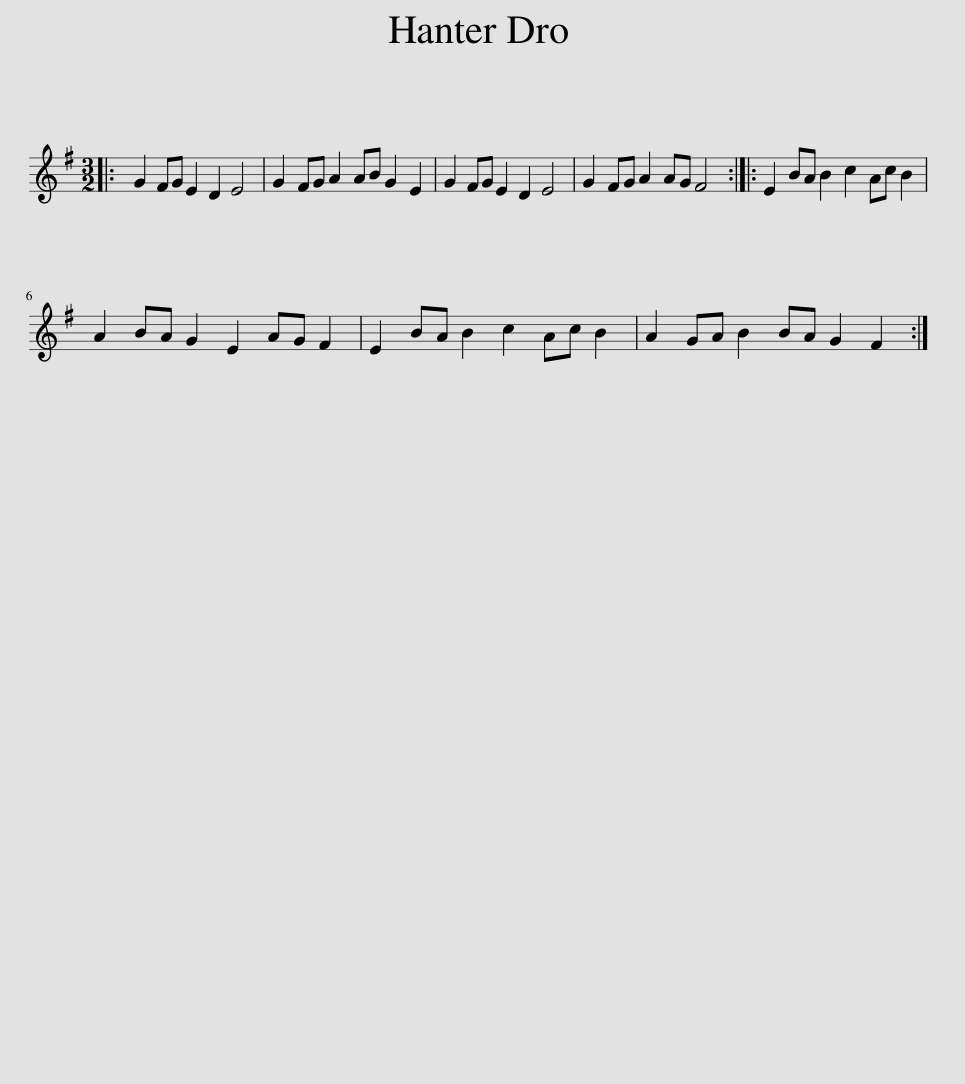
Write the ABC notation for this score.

X:1
L:1/8
M:3/2
I:linebreak $
K:Emin
V:1 treble
V:1
|: G2 FG E2 D2 E4 | G2 FG A2 AB G2 E2 | G2 FG E2 D2 E4 | G2 FG A2 AG F4 :: E2 BA B2 c2 Ac B2 |$ %5
 A2 BA G2 E2 AG F2 | E2 BA B2 c2 Ac B2 | A2 GA B2 BA G2 F2 :| %8
